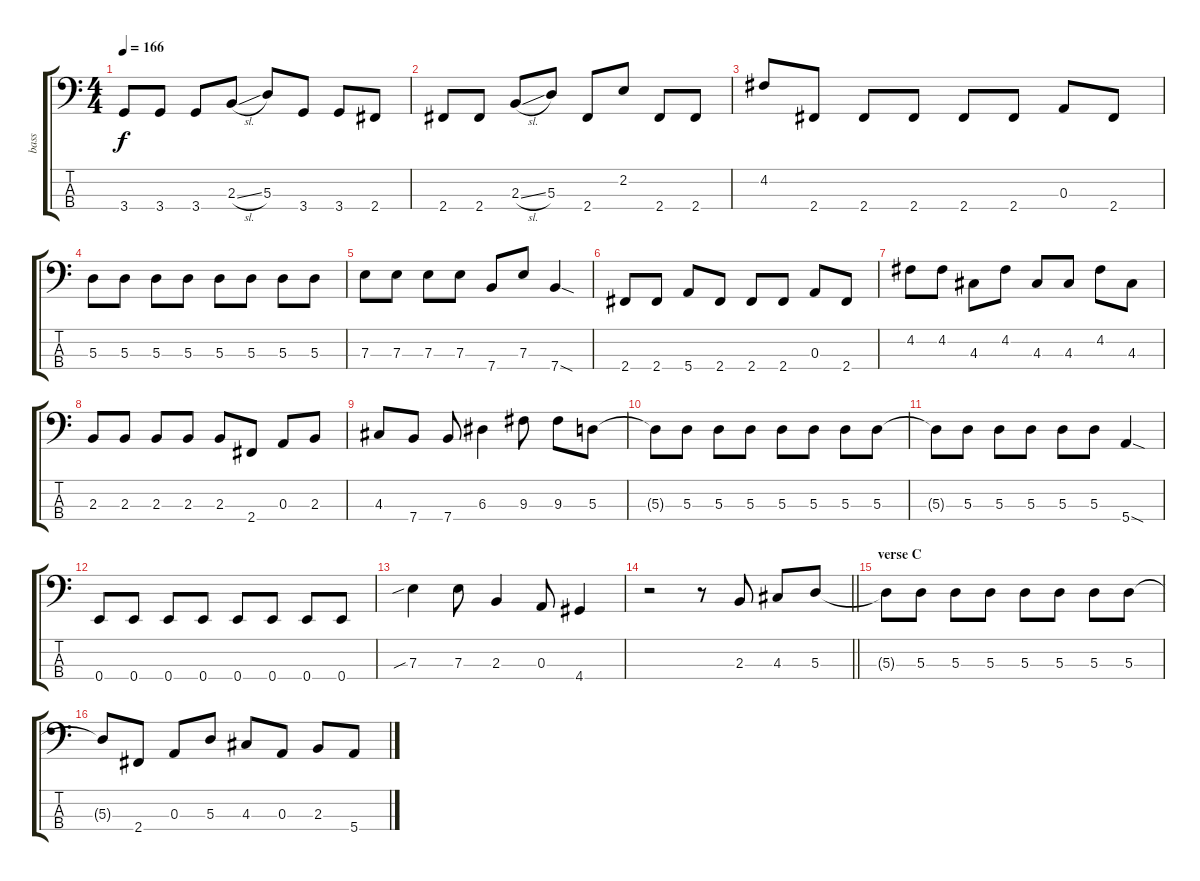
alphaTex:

\track ("bass" "bass") {instrument electricbassfinger}
\staff {score tabs}
\tuning (G2 D2 A1 E1) {hide}
\ts (4 4)
\tempo 166
\clef f4
\ks c
3.4.8{dy f} 3.4.8 3.4.8 2.3{sl}.8 5.3.8 3.4.8 3.4.8 2.4.8 |
2.4.8 2.4.8 2.3{sl}.8 5.3.8 2.4.8 2.2.8 2.4.8 2.4.8 |
4.2.8 2.4.8 2.4.8 2.4.8 2.4.8 2.4.8 0.3.8 2.4.8 |
5.3.8 5.3.8 5.3.8 5.3.8 5.3.8 5.3.8 5.3.8 5.3.8 |
7.3.8 7.3.8 7.3.8 7.3.8 7.4.8 7.3.8 7.4{sod}.4 |
2.4.8 2.4.8 5.4.8 2.4.8 2.4.8 2.4.8 0.3.8 2.4.8 |
4.2.8 4.2.8 4.3.8 4.2.8 4.3.8 4.3.8 4.2.8 4.3.8 |
2.3.8 2.3.8 2.3.8 2.3.8 2.3.8 2.4.8 0.3.8 2.3.8 |
4.3.8 7.4.8 7.4.8 6.3.4 9.3.8 9.3.8 5.3.8 |
5.3{t}.8 5.3.8 5.3.8 5.3.8 5.3.8 5.3.8 5.3.8 5.3.8 |
5.3{t}.8 5.3.8 5.3.8 5.3.8 5.3.8 5.3.8 5.4{sod}.4 |
0.4.8 0.4.8 0.4.8 0.4.8 0.4.8 0.4.8 0.4.8 0.4.8 |
7.3{sib}.4 7.3.8 2.3.4 0.3.8 4.4.4 |
\barLineRight lightlight
r.2 r.8 2.3.8 4.3.8 5.3.8 |
\section ("" "verse C")
5.3{t}.8 5.3.8 5.3.8 5.3.8 5.3.8 5.3.8 5.3.8 5.3.8 |
5.3{t}.8 2.4.8 0.3.8 5.3.8 4.3.8 0.3.8 2.3.8 5.4.8
